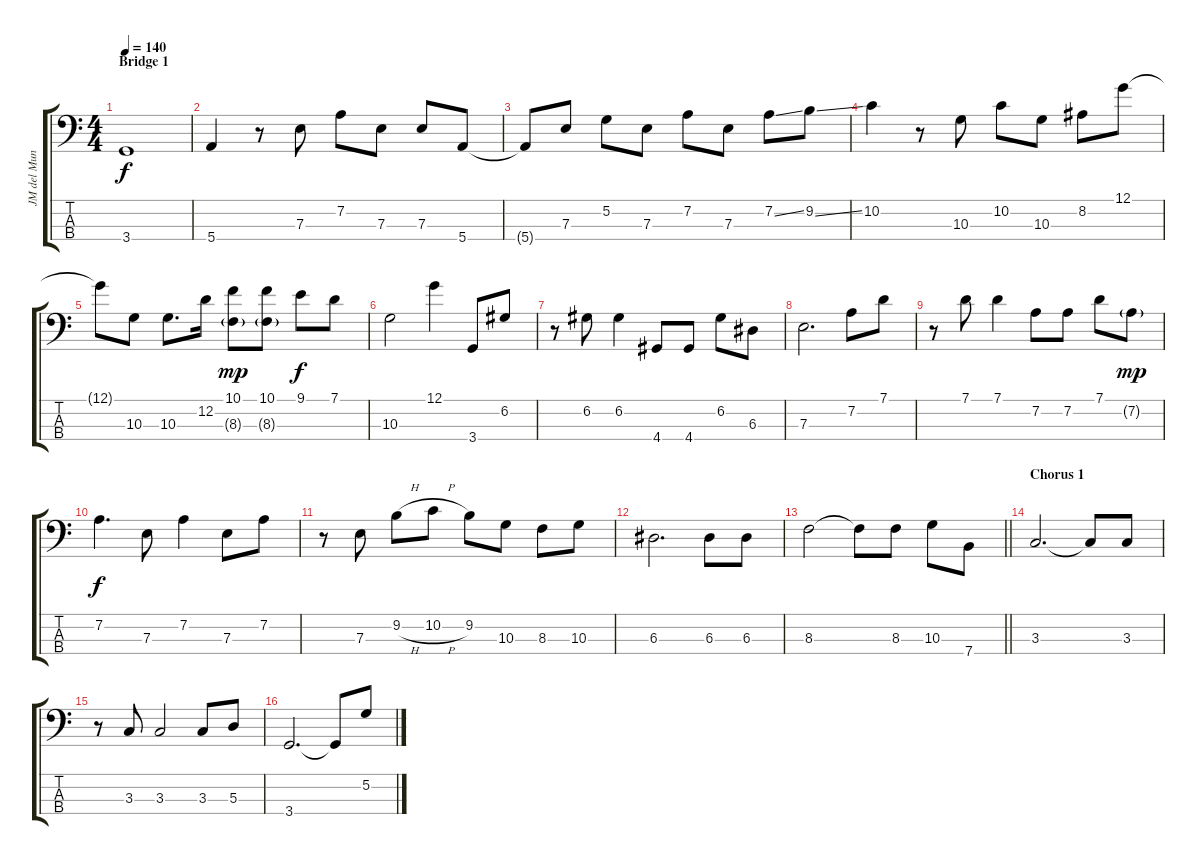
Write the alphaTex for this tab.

\track ("JM del Mundo(Bass)" "JM del Mun") {instrument electricbassfinger}
\staff {score tabs}
\tuning (G2 D2 A1 E1) {hide}
\ts (4 4)
\section ("" "Bridge 1")
\tempo 140
\clef f4
\ks c
3.4.1{dy f} |
5.4.4 r.8 7.3.8 7.2.8 7.3.8 7.3.8 5.4.8 |
5.4{t}.8 7.3.8 5.2.8 7.3.8 7.2.8 7.3.8 7.2{ss}.8 9.2{ss}.8 |
10.2.4 r.8 10.3.8 10.2.8 10.3.8 8.2.8 12.1.8 |
12.1{t}.8 10.3.8 10.3.8{d} 12.2.16 (10.1 8.3{g}).8{dy mp} (10.1 8.3{g}).8 9.1.8{dy f} 7.1.8 |
10.3.2 12.1.4 3.4.8 6.2.8 |
r.8 6.2.8 6.2.4 4.4.8 4.4.8 6.2.8 6.3.8 |
7.3.2{d} 7.2.8 7.1.8 |
r.8 7.1.8 7.1.4 7.2.8 7.2.8 7.1.8 7.2{g}.8{dy mp} |
7.2.4{d dy f} 7.3.8 7.2.4 7.3.8 7.2.8 |
r.8 7.3.8 9.2{h}.8 10.2{h}.8 9.2.8 10.3.8 8.3.8 10.3.8 |
6.3.2{d} 6.3.8 6.3.8 |
\barLineRight lightlight
8.3.2 8.3{t}.8 8.3.8 10.3.8 7.4.8 |
\section ("" "Chorus 1")
3.3.2{d} 3.3{t}.8 3.3.8 |
r.8 3.3.8 3.3.2 3.3.8 5.3.8 |
3.4.2{d} 3.4{t}.8 5.2.8
